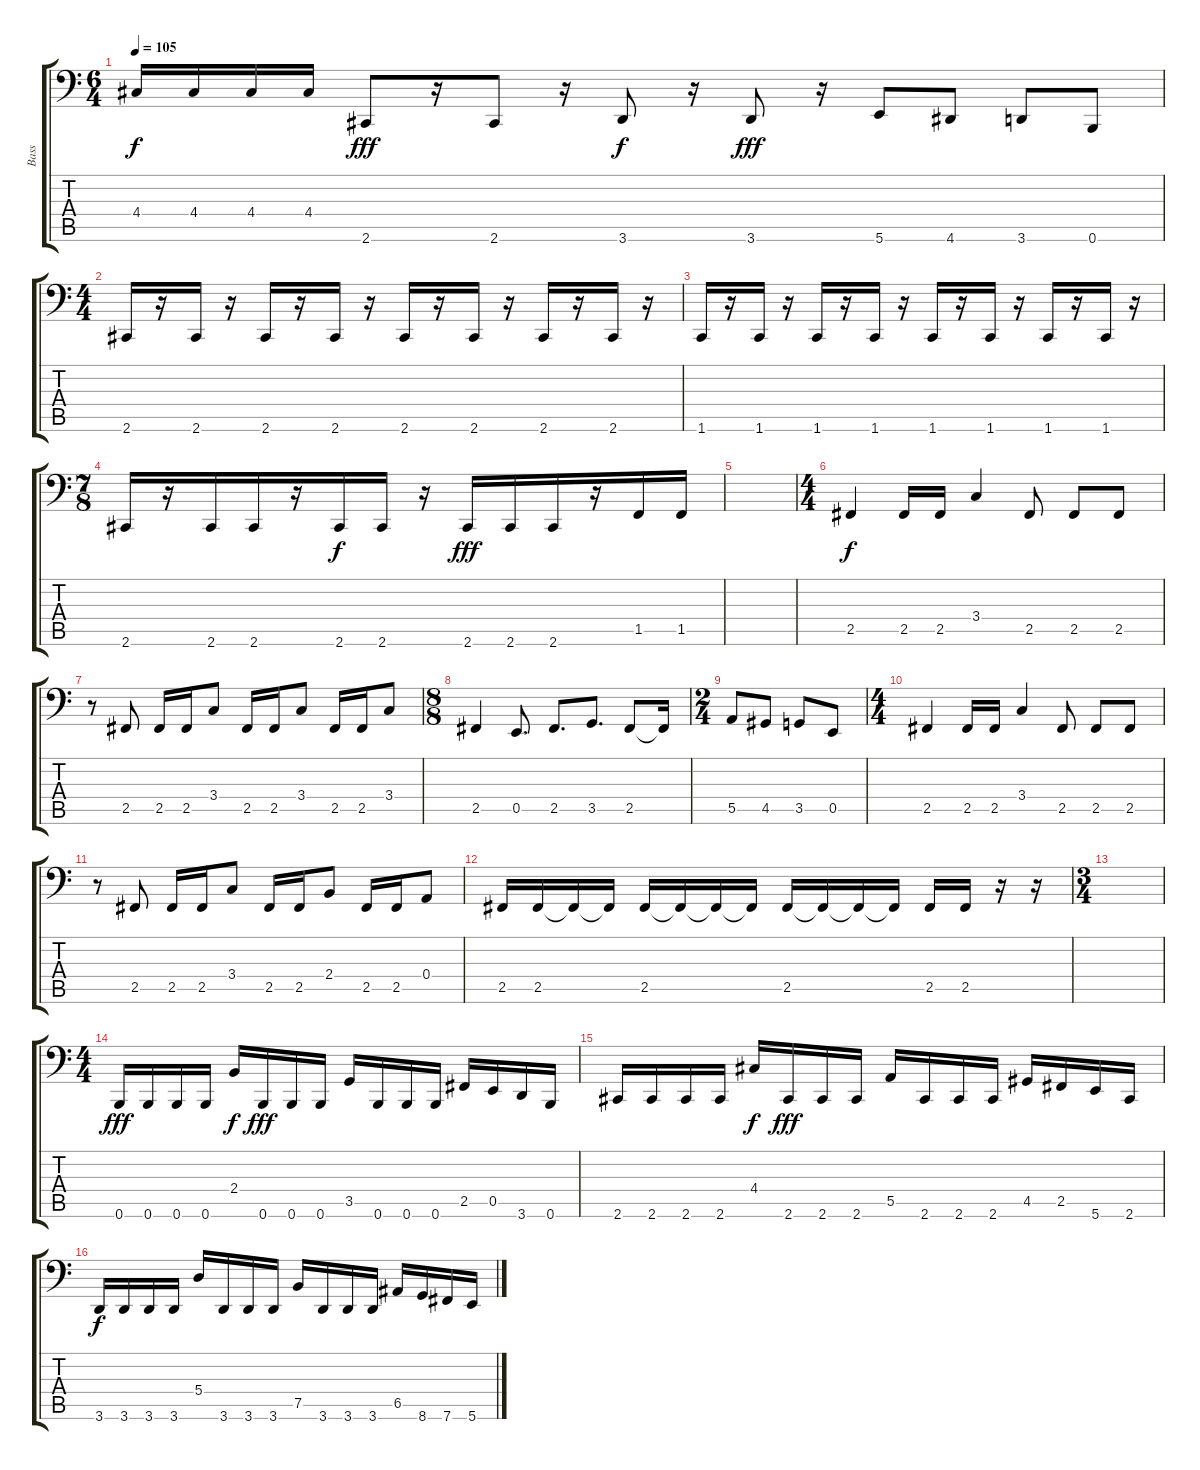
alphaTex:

\track ("Bass" "Bass") {instrument electricbassfinger}
\staff {score tabs}
\tuning (C3 G2 D2 A1 E1 B0) {hide}
\ts (6 4)
\tempo 105
\clef f4
\ks c
4.4.16{dy f} 4.4.16 4.4.16 4.4.16 2.6.8{dy fff} r.16 2.6.8 r.16 3.6.8{dy f} r.16 3.6.8{dy fff} r.16 5.6.8 4.6.8 3.6.8 0.6.8 |
\ts (4 4)
2.6.16 r.16 2.6.16 r.16 2.6.16 r.16 2.6.16 r.16 2.6.16 r.16 2.6.16 r.16 2.6.16 r.16 2.6.16 r.16 |
1.6.16 r.16 1.6.16 r.16 1.6.16 r.16 1.6.16 r.16 1.6.16 r.16 1.6.16 r.16 1.6.16 r.16 1.6.16 r.16 |
\ts (7 8)
2.6.16 r.16 2.6.16 2.6.16 r.16 2.6.16{dy f} 2.6.16 r.16 2.6.16{dy fff} 2.6.16 2.6.16 r.16 1.5.16 1.5.16 |
|
\ts (4 4)
2.5.4{dy f} 2.5.16 2.5.16 3.4.4 2.5.8 2.5.8 2.5.8 |
r.8 2.5.8 2.5.16 2.5.16 3.4.8 2.5.16 2.5.16 3.4.8 2.5.16 2.5.16 3.4.8 |
\ts (8 8)
2.5.4 0.5.8{d} 2.5.8{d} 3.5.8{d} 2.5.8 2.5{t}.16 |
\ts (2 4)
5.5.8 4.5.8 3.5.8 0.5.8 |
\ts (4 4)
2.5.4 2.5.16 2.5.16 3.4.4 2.5.8 2.5.8 2.5.8 |
r.8 2.5.8 2.5.16 2.5.16 3.4.8 2.5.16 2.5.16 2.4.8 2.5.16 2.5.16 0.4.8 |
2.5.16 2.5.16 2.5{t}.16 2.5{t}.16 2.5.16 2.5{t}.16 2.5{t}.16 2.5{t}.16 2.5.16 2.5{t}.16 2.5{t}.16 2.5{t}.16 2.5.16 2.5.16 r.16 r.16 |
\ts (3 4)
|
\ts (4 4)
0.6.16{dy fff} 0.6.16 0.6.16 0.6.16 2.4.16{dy f} 0.6.16{dy fff} 0.6.16 0.6.16 3.5.16 0.6.16 0.6.16 0.6.16 2.5.16 0.5.16 3.6.16 0.6.16 |
2.6.16 2.6.16 2.6.16 2.6.16 4.4.16{dy f} 2.6.16{dy fff} 2.6.16 2.6.16 5.5.16 2.6.16 2.6.16 2.6.16 4.5.16 2.5.16 5.6.16 2.6.16 |
3.6.16{dy f} 3.6.16 3.6.16 3.6.16 5.4.16 3.6.16 3.6.16 3.6.16 7.5.16 3.6.16 3.6.16 3.6.16 6.5.16 8.6.16 7.6.16 5.6.16
